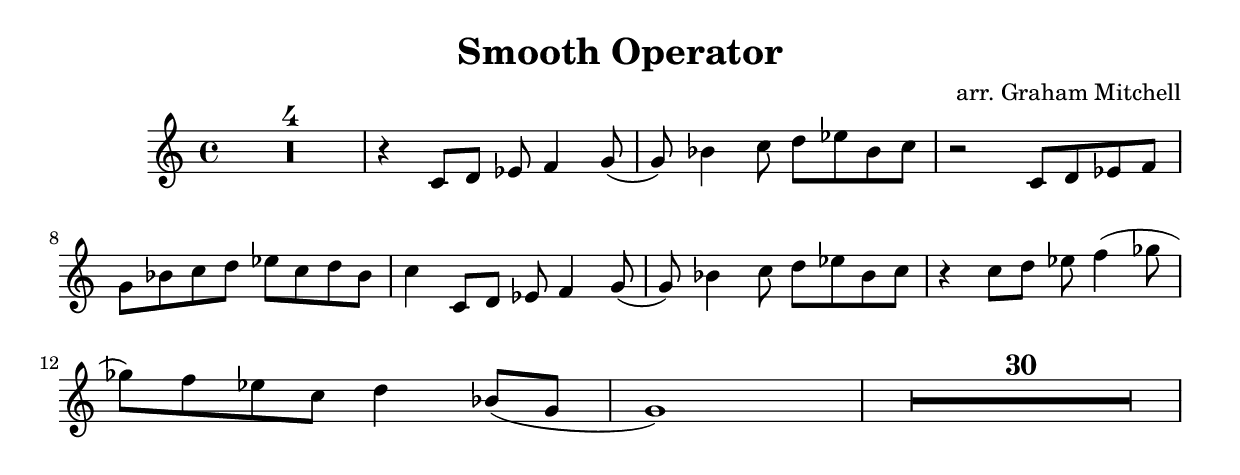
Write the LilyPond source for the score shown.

\version "2.10.33"
\header {
	title = "Smooth Operator"
	arranger = "arr. Graham Mitchell"
}

\transpose g ees  
\relative c' {
	\new ChoirStaff <<
		\new Voice = "tenor sax" {
			\clef treble
			\time 4/4
      \compressFullBarRests
			R1*4
      r4 e8 fis g a4 b8(
			b8) d4 e8 fis g d e
			r2 e,8 fis g a
			\break

			b8 d e fis g e fis d
      e4 e,8 fis8 g8 a4 b8(
      b8) d4 e8 fis g d e
			r4 e8 fis g a4 (bes8 
			\break

			bes8) a g e fis4 d8 (b
			b1)
			R1*30

		}	
	>>
}
